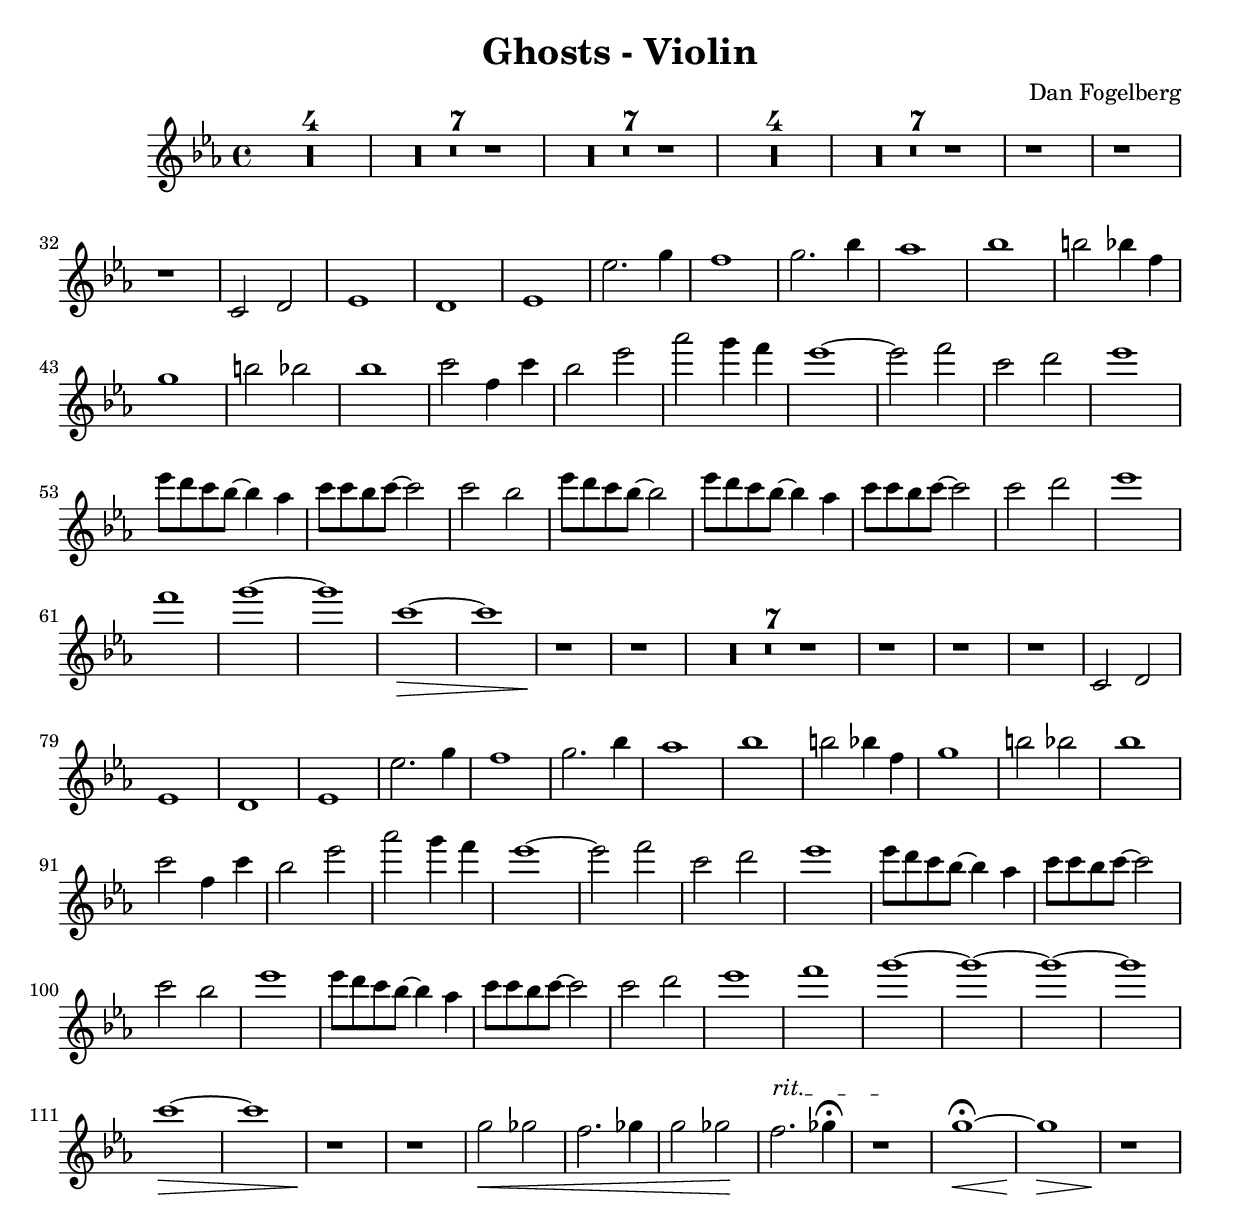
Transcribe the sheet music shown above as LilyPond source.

\version "2.18.2"
\header {
  title = "Ghosts - Violin"
  composer = "Dan Fogelberg"
}
melody = \relative c'' {
  \clef treble
  \key c \minor
  \time 4/4
  \tempo 4 = 96 
  \set Score.tempoHideNote = ##t  
  \override Glissando.style = #'zigzag

  
  \compressFullBarRests
  R1*4
  R1*7
  R1*7
  R1*4
  R1*7  
  r1 r1 r1 
  c,2 d2 ees1 d1 ees1

  ees'2. g4  f1   g2. bes4 aes1
  bes1 b2 bes4 f4  g1  b2  bes2

  bes1  c2  f,4  c'4    bes2  ees2    aes2  g4 f4
  ees1~ees2  f2   c2  d2  ees1

  ees8 d8 c8 bes8~bes4 aes4    c8 c8 bes8 c8~c2
  c2 bes2  ees8 d8 c8 bes8~bes2     
  ees8 d8 c bes8~bes4  aes4     

  c8 c8 bes8 c8~c2
  c2 d2 ees1  f1  g1~g1   c,1\>~c1  r1\!  r1

  R1*7


  r1 r1 r1 
  c,,2 d2 ees1 d1 ees1

  ees'2. g4  f1   g2. bes4 aes1
  bes1 b2 bes4 f4  g1  b2  bes2

  bes1  c2  f,4  c'4    bes2  ees2    aes2  g4 f4
  ees1~ees2  f2   c2  d2  ees1

  ees8 d8 c8 bes8~bes4 aes4    c8 c8 bes8 c8~c2
  c2 bes2  ees1      
  ees8 d8 c bes8~bes4  aes4     

  c8 c8 bes8 c8~c2
  c2 d2 ees1  f1  g1~g1~g1~g1   c,1\>~c1  r1\!  r1

  g2\< ges2  f2. ges4    g2 ges2\!  
  
  \override TextSpanner.bound-details.left.text = "rit."
  f2.\startTextSpan ges4\fermata


  r1\stopTextSpan  g1\fermata\<~g1\> r1\!





}

\score {
  \new Staff \melody
  \layout { }
  \midi {
     \tempo 2 = 72
    \context {
      \Voice
      \remove "Dynamic_performer"
    } 
  }
}